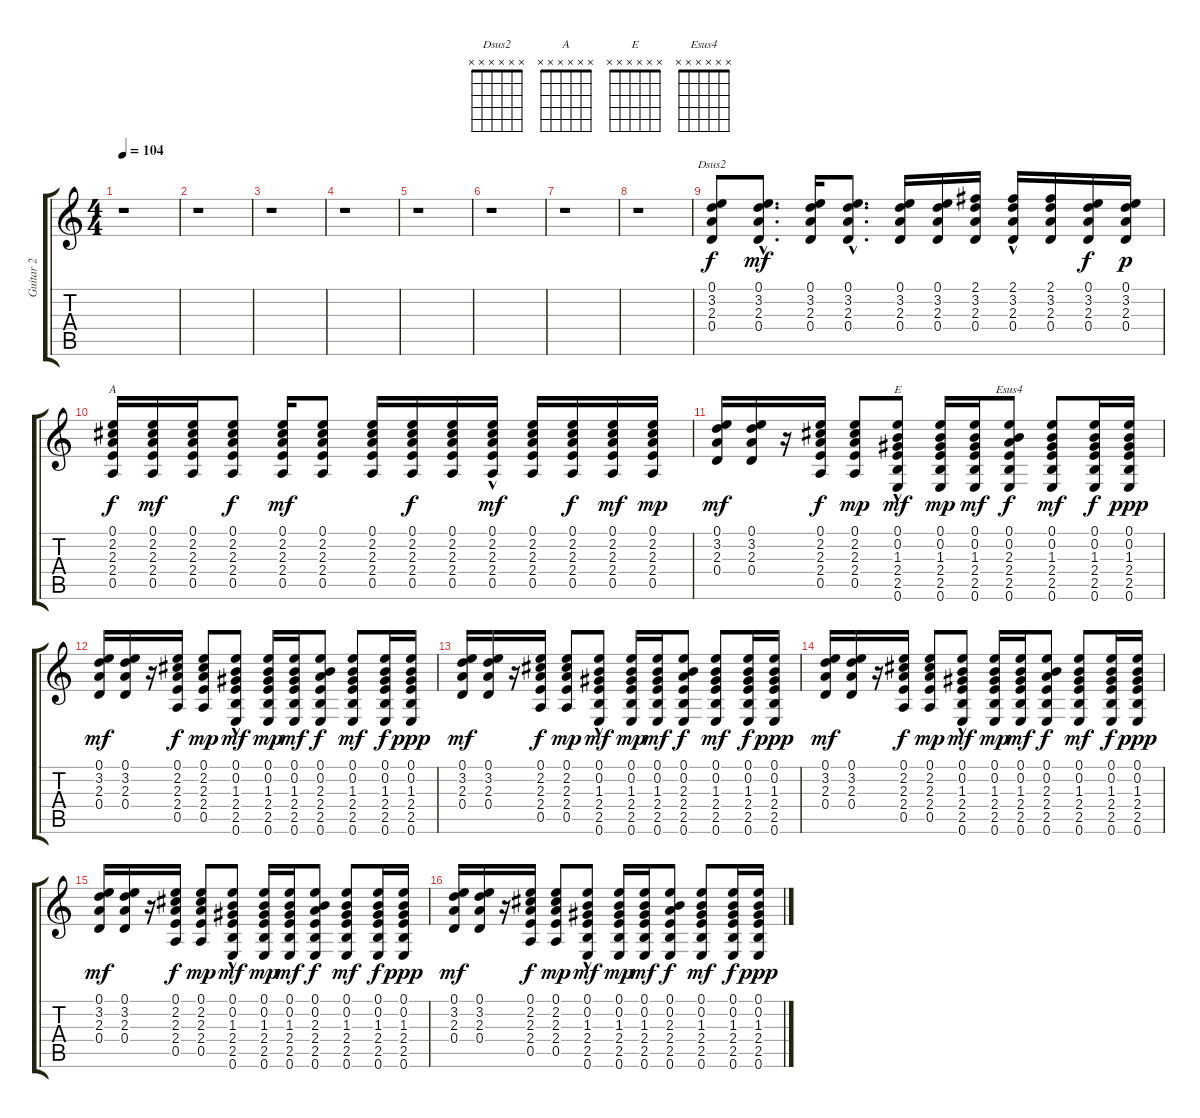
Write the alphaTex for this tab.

\track ("Guitar 2" "Guitar 2") {instrument acousticguitarsteel}
\staff {score tabs}
\tuning (E4 B3 G3 D3 A2 E2) {hide}
\chord ("Dsus2" x x x x x x)
\chord ("A" x x x x x x)
\chord ("E" x x x x x x)
\chord ("Esus4" x x x x x x)
\ts (4 4)
\tempo 104
\clef g2
\ks c
r.1{dy f} |
r.1 |
r.1 |
r.1 |
r.1 |
r.1 |
r.1 |
r.1 |
(0.1 3.2 2.3 0.4).8{ch "Dsus2"} (0.1{hac} 3.2{hac} 2.3{hac} 0.4{hac}).8{d dy mf} (0.1 3.2 2.3 0.4).16 (0.1{hac} 3.2{hac} 2.3 0.4{hac}).8{d} (0.1 3.2 2.3 0.4).16 (0.1 3.2 2.3 0.4).16 (2.1 3.2 2.3 0.4).16 (2.1 3.2 2.3{hac} 0.4).16 (2.1 3.2 2.3 0.4).16 (0.1 3.2 2.3 0.4).16{dy f} (0.1 3.2 2.3 0.4).16{dy p} |
(0.1 2.2 2.3 2.4 0.5).16{ch "A" dy f} (0.1 2.2 2.3 2.4 0.5).16{dy mf} (0.1 2.2 2.3 2.4 0.5).16 (0.1 2.2 2.3 2.4 0.5).8{dy f} (0.1 2.2 2.3 2.4 0.5).16{dy mf} (0.1 2.2 2.3 2.4 0.5).8 (0.1 2.2 2.3 2.4 0.5).16 (0.1 2.2 2.3 2.4 0.5).16{dy f} (0.1 2.2 2.3 2.4 0.5).16 (0.1 2.2 2.3 2.4 0.5{hac}).16{dy mf} (0.1 2.2 2.3 2.4 0.5).16 (0.1 2.2 2.3 2.4 0.5).16{dy f} (0.1 2.2 2.3 2.4 0.5).16{dy mf} (0.1 2.2 2.3 2.4 0.5).16{dy mp} |
(0.1 3.2 2.3 0.4).16{dy mf} (0.1 3.2 2.3 0.4).16 r.16 (0.1 2.2 2.3 2.4 0.5).16{dy f} (0.1 2.2 2.3 2.4 0.5).8{dy mp} (0.1 0.2 1.3{hac} 2.4{hac} 2.5{hac} 0.6).8{ch "E" dy mf} (0.1 0.2 1.3 2.4 2.5 0.6).16{dy mp} (0.1 0.2 1.3 2.4 2.5 0.6).16{dy mf} (0.1 0.2 2.3 2.4 2.5 0.6).8{ch "Esus4" dy f} (0.1 0.2 1.3 2.4 2.5 0.6).8{dy mf} (0.1 0.2 1.3 2.4 2.5 0.6).16{dy f} (0.1 0.2 1.3 2.4 2.5 0.6).16{dy ppp} |
(0.1 3.2 2.3 0.4).16{dy mf} (0.1 3.2 2.3 0.4).16 r.16 (0.1 2.2 2.3 2.4 0.5).16{dy f} (0.1 2.2 2.3 2.4 0.5).8{dy mp} (0.1 0.2 1.3{hac} 2.4{hac} 2.5{hac} 0.6).8{dy mf} (0.1 0.2 1.3 2.4 2.5 0.6).16{dy mp} (0.1 0.2 1.3 2.4 2.5 0.6).16{dy mf} (0.1 0.2 2.3 2.4 2.5 0.6).8{dy f} (0.1 0.2 1.3 2.4 2.5 0.6).8{dy mf} (0.1 0.2 1.3 2.4 2.5 0.6).16{dy f} (0.1 0.2 1.3 2.4 2.5 0.6).16{dy ppp} |
(0.1 3.2 2.3 0.4).16{dy mf} (0.1 3.2 2.3 0.4).16 r.16 (0.1 2.2 2.3 2.4 0.5).16{dy f} (0.1 2.2 2.3 2.4 0.5).8{dy mp} (0.1 0.2 1.3{hac} 2.4{hac} 2.5{hac} 0.6).8{dy mf} (0.1 0.2 1.3 2.4 2.5 0.6).16{dy mp} (0.1 0.2 1.3 2.4 2.5 0.6).16{dy mf} (0.1 0.2 2.3 2.4 2.5 0.6).8{dy f} (0.1 0.2 1.3 2.4 2.5 0.6).8{dy mf} (0.1 0.2 1.3 2.4 2.5 0.6).16{dy f} (0.1 0.2 1.3 2.4 2.5 0.6).16{dy ppp} |
(0.1 3.2 2.3 0.4).16{dy mf} (0.1 3.2 2.3 0.4).16 r.16 (0.1 2.2 2.3 2.4 0.5).16{dy f} (0.1 2.2 2.3 2.4 0.5).8{dy mp} (0.1 0.2 1.3{hac} 2.4{hac} 2.5{hac} 0.6).8{dy mf} (0.1 0.2 1.3 2.4 2.5 0.6).16{dy mp} (0.1 0.2 1.3 2.4 2.5 0.6).16{dy mf} (0.1 0.2 2.3 2.4 2.5 0.6).8{dy f} (0.1 0.2 1.3 2.4 2.5 0.6).8{dy mf} (0.1 0.2 1.3 2.4 2.5 0.6).16{dy f} (0.1 0.2 1.3 2.4 2.5 0.6).16{dy ppp} |
(0.1 3.2 2.3 0.4).16{dy mf} (0.1 3.2 2.3 0.4).16 r.16 (0.1 2.2 2.3 2.4 0.5).16{dy f} (0.1 2.2 2.3 2.4 0.5).8{dy mp} (0.1 0.2 1.3{hac} 2.4{hac} 2.5{hac} 0.6).8{dy mf} (0.1 0.2 1.3 2.4 2.5 0.6).16{dy mp} (0.1 0.2 1.3 2.4 2.5 0.6).16{dy mf} (0.1 0.2 2.3 2.4 2.5 0.6).8{dy f} (0.1 0.2 1.3 2.4 2.5 0.6).8{dy mf} (0.1 0.2 1.3 2.4 2.5 0.6).16{dy f} (0.1 0.2 1.3 2.4 2.5 0.6).16{dy ppp} |
(0.1 3.2 2.3 0.4).16{dy mf} (0.1 3.2 2.3 0.4).16 r.16 (0.1 2.2 2.3 2.4 0.5).16{dy f} (0.1 2.2 2.3 2.4 0.5).8{dy mp} (0.1 0.2 1.3{hac} 2.4{hac} 2.5{hac} 0.6).8{dy mf} (0.1 0.2 1.3 2.4 2.5 0.6).16{dy mp} (0.1 0.2 1.3 2.4 2.5 0.6).16{dy mf} (0.1 0.2 2.3 2.4 2.5 0.6).8{dy f} (0.1 0.2 1.3 2.4 2.5 0.6).8{dy mf} (0.1 0.2 1.3 2.4 2.5 0.6).16{dy f} (0.1 0.2 1.3 2.4 2.5 0.6).16{dy ppp}
